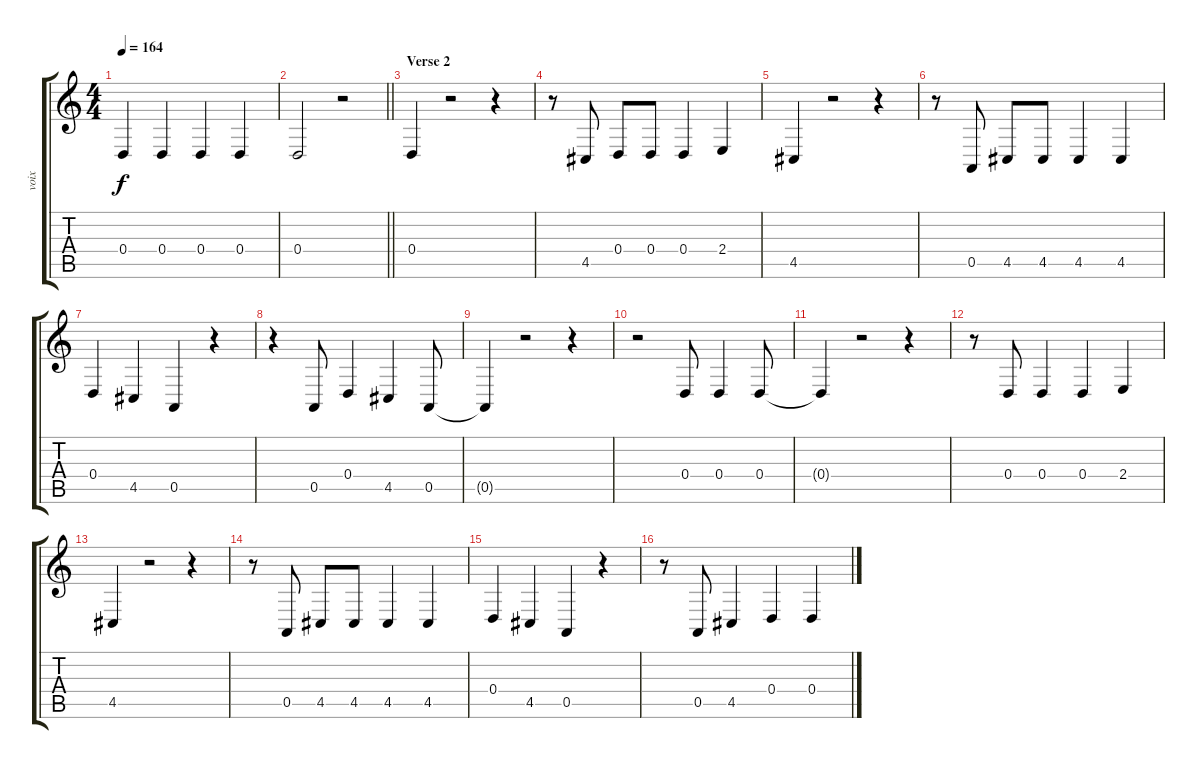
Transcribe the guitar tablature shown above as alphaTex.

\track ("voix" "voix") {instrument lead8bassandlead}
\staff {score tabs}
\tuning (E4 B3 G3 D3 A2 E2) {hide}
\ts (4 4)
\tempo 164
\clef g2
\ks c
0.4.4{dy f} 0.4.4 0.4.4 0.4.4 |
\barLineRight lightlight
0.4.2 r.2 |
\section ("" "Verse 2")
0.4.4 r.2 r.4 |
r.8 4.5.8 0.4.8 0.4.8 0.4.4 2.4.4 |
4.5.4 r.2 r.4 |
r.8 0.5.8 4.5.8 4.5.8 4.5.4 4.5.4 |
0.4.4 4.5.4 0.5.4 r.4 |
r.4 0.5.8 0.4.4 4.5.4 0.5.8 |
0.5{t}.4 r.2 r.4 |
r.2 0.4.8 0.4.4 0.4.8 |
0.4{t}.4 r.2 r.4 |
r.8 0.4.8 0.4.4 0.4.4 2.4.4 |
4.5.4 r.2 r.4 |
r.8 0.5.8 4.5.8 4.5.8 4.5.4 4.5.4 |
0.4.4 4.5.4 0.5.4 r.4 |
r.8 0.5.8 4.5.4 0.4.4 0.4.4
